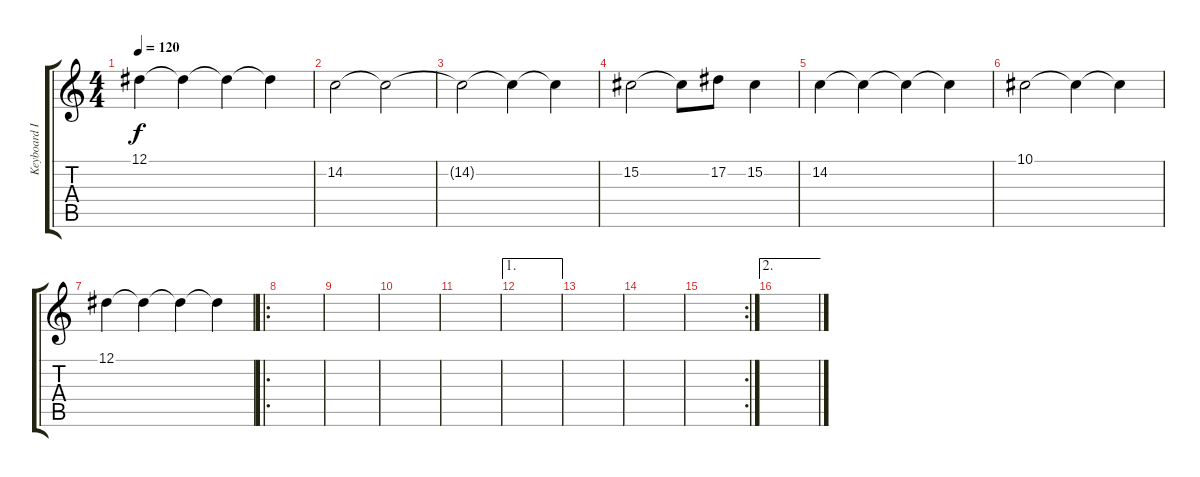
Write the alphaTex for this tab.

\track ("Keyboard II" "Keyboard I") {instrument lead6voice}
\staff {score tabs}
\tuning (Eb4 Bb3 Gb3 Db3 Ab2 Eb2) {hide}
\ts (4 4)
\tempo 120
\clef g2
\ks c
12.1.4{dy f} 12.1{t}.4 12.1{t}.4 12.1{t}.4 |
14.2.2 14.2{t}.2 |
14.2{t}.2 14.2{t}.4 14.2{t}.4 |
15.2.2 15.2{t}.8 17.2.8 15.2.4 |
14.2.4 14.2{t}.4 14.2{t}.4 14.2{t}.4 |
10.1.2 10.1{t}.4 10.1{t}.4 |
12.1.4 12.1{t}.4 12.1{t}.4 12.1{t}.4 |
\ro
|
|
|
|
\ae 1
|
|
|
\rc 2
|
\ae 2
